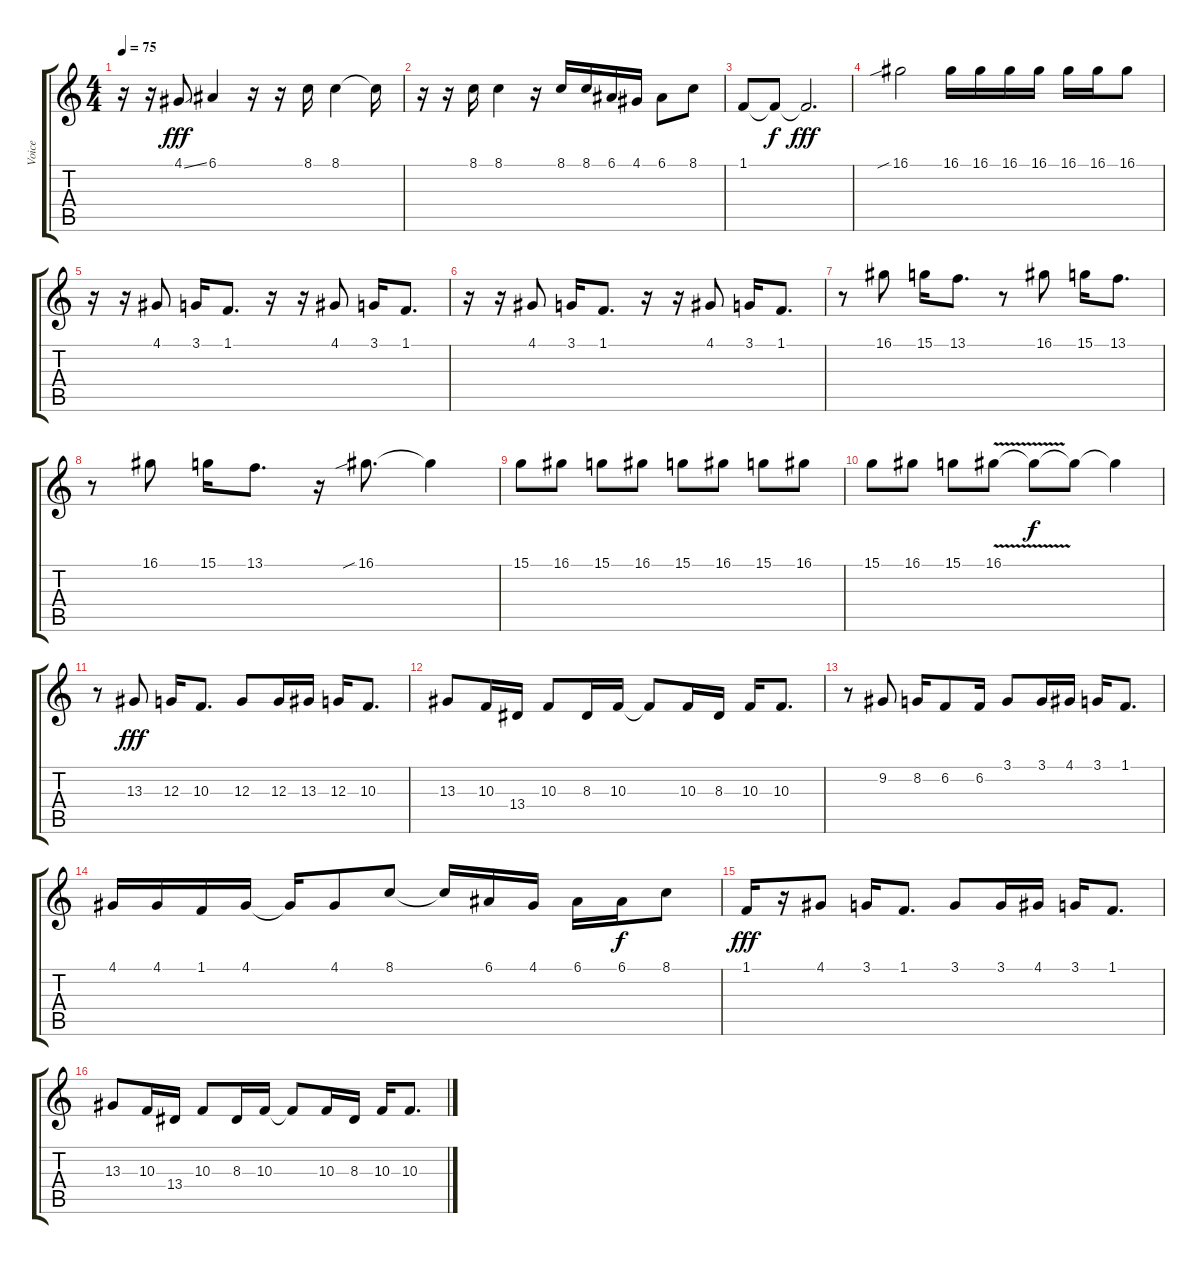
\track ("Voice" "Voice") {instrument accordion}
\staff {score tabs}
\tuning (E4 B3 G3 D3 A2 E2) {hide}
\ts (4 4)
\tempo 75
\clef g2
\ks c
r.16{dy fff} r.16 4.1{ss}.8 6.1.4 r.16 r.16 8.1.16 8.1.4 8.1{t}.16 |
r.16 r.16 8.1.16 8.1.4 r.16 8.1.16 8.1.16 6.1.16 4.1.16 6.1.8 8.1.8 |
1.1.8 1.1{t}.8{dy f} 1.1{t}.2{d dy fff} |
16.1{sib}.2 16.1.16 16.1.16 16.1.16 16.1.16 16.1.16 16.1.16 16.1.8 |
r.16 r.16 4.1.8 3.1.16 1.1.8{d} r.16 r.16 4.1.8 3.1.16 1.1.8{d} |
r.16 r.16 4.1.8 3.1.16 1.1.8{d} r.16 r.16 4.1.8 3.1.16 1.1.8{d} |
r.8 16.1.8 15.1.16 13.1.8{d} r.8 16.1.8 15.1.16 13.1.8{d} |
r.8 16.1.8 15.1.16 13.1.8{d} r.16 16.1{sib}.8{d} 16.1{t}.4 |
15.1.8 16.1.8 15.1.8 16.1.8 15.1.8 16.1.8 15.1.8 16.1.8 |
15.1.8 16.1.8 15.1.8 16.1{v}.8 16.1{t}.8{dy f} 16.1{t}.8 16.1{t}.4 |
r.8 13.3.8{dy fff} 12.3.16 10.3.8{d} 12.3.8 12.3.16 13.3.16 12.3.16 10.3.8{d} |
13.3.8 10.3.16 13.4.16 10.3.8 8.3.16 10.3.16 10.3{t}.8 10.3.16 8.3.16 10.3.16 10.3.8{d} |
r.8 9.2.8 8.2.16 6.2.8 6.2.16 3.1.8 3.1.16 4.1.16 3.1.16 1.1.8{d} |
4.1.16 4.1.16 1.1.16 4.1.16 4.1{t}.16 4.1.8 8.1.8 8.1{t}.16 6.1.16 4.1.16 6.1.16 6.1.16{dy f} 8.1.8 |
1.1.16{dy fff} r.16 4.1.8 3.1.16 1.1.8{d} 3.1.8 3.1.16 4.1.16 3.1.16 1.1.8{d} |
13.3.8 10.3.16 13.4.16 10.3.8 8.3.16 10.3.16 10.3{t}.8 10.3.16 8.3.16 10.3.16 10.3.8{d}
